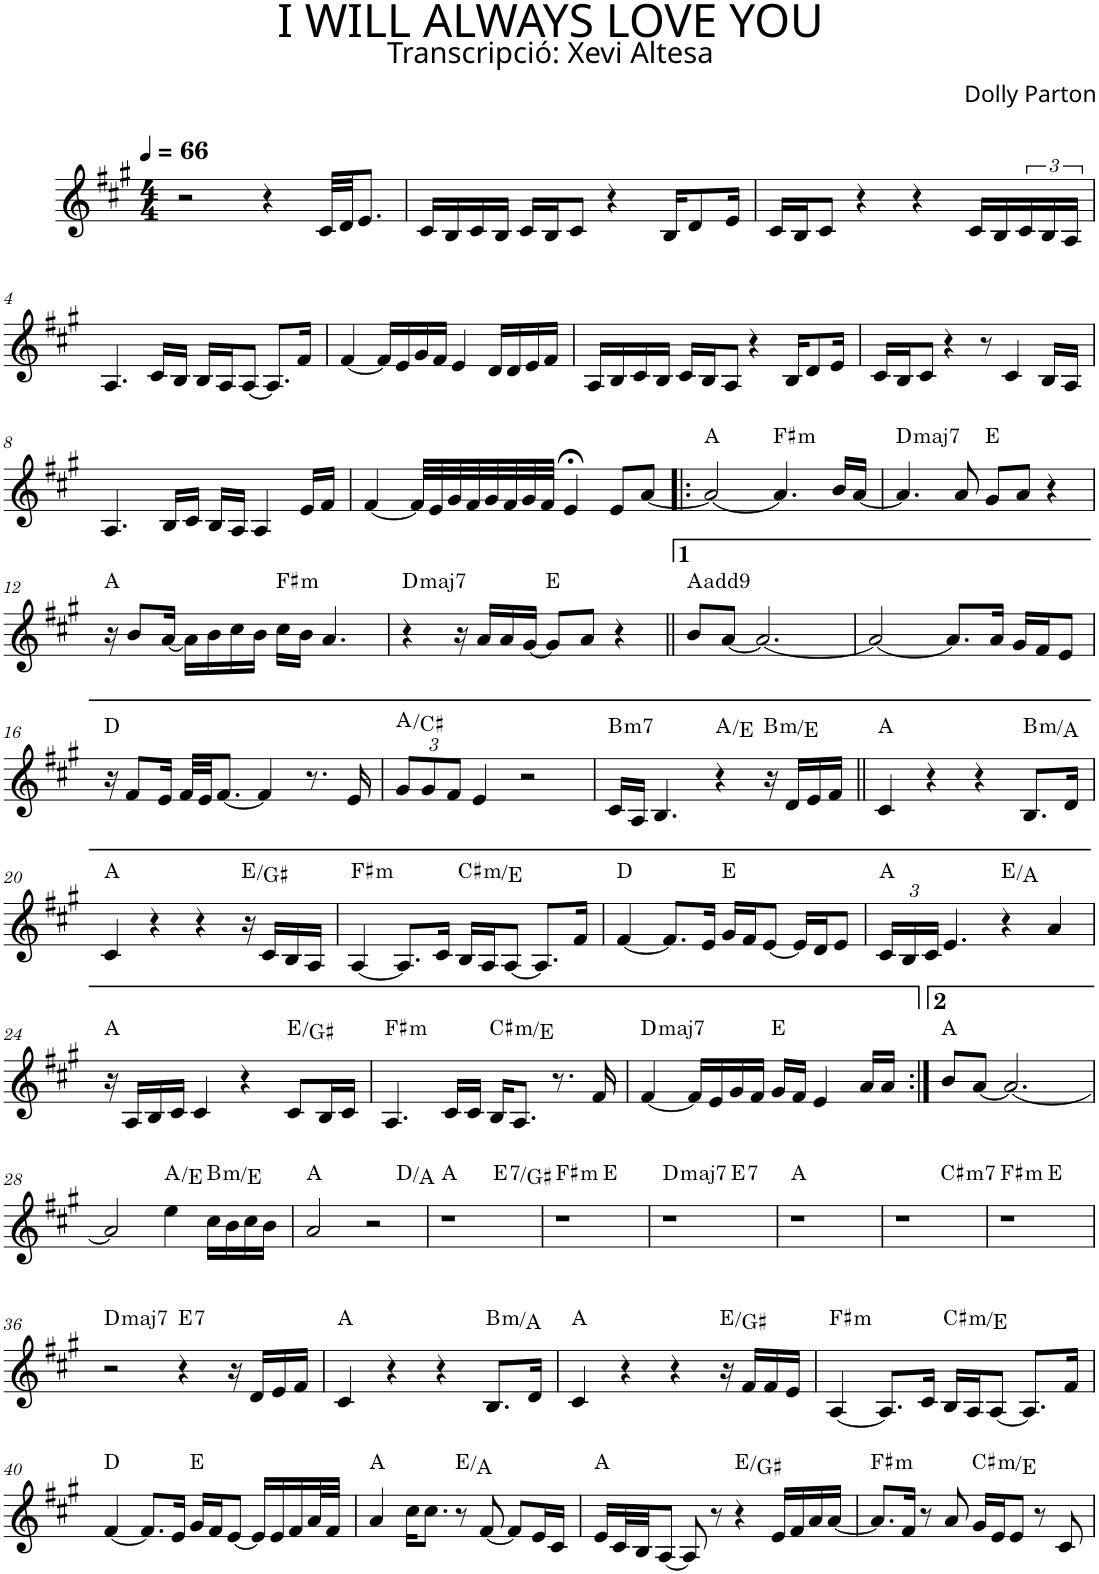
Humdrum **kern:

**kern	**harte
*part1	*part1
*staff1	*
*I"P1	*
*clefG2	*
*k[f#c#g#]	*
*A:	*
*M4/4	*
*MM66	*
=1	=1
2r	.
4r	.
32c#/LLL	.
32d/JJ	.
8.e/J	.
=2	=2
16c#/LL	.
16B/	.
16c#/	.
16B/JJ	.
16c#/LL	.
16B/J	.
8c#/J	.
4r	.
16B/KL	.
8d/	.
16e/Jk	.
=3	=3
16c#/LL	.
16B/J	.
8c#/J	.
4r	.
4r	.
16c#/LL	.
16B/	.
24c#/	.
24B/	.
24A/JJ	.
!!LO:LB:g=z
=4	=4
4.A/	.
16c#/LL	.
16B/JJ	.
16B/LL	.
16A/J	.
[<8A/J	.
8.A/L]	.
16f#/Jk	.
=5	=5
[<4f#/	.
16f#/LL]	.
16e/	.
16g#/	.
16f#/JJ	.
4e/	.
16d/LL	.
16d/	.
16e/	.
16f#/JJ	.
=6	=6
16A/LL	.
16B/	.
16c#/	.
16B/JJ	.
16c#/LL	.
16B/J	.
8A/J	.
4r	.
16B/KL	.
8d/	.
16e/Jk	.
=7	=7
16c#/LL	.
16B/J	.
8c#/J	.
4r	.
8r	.
4c#/	.
16B/LL	.
16A/JJ	.
!!LO:LB:g=z
=8	=8
4.A/	.
16B/LL	.
16c#/JJ	.
16B/LL	.
16A/JJ	.
4A/	.
16e/LL	.
16f#/JJ	.
=9	=9
[<4f#/	.
32f#/LLL]	.
32e/	.
32g#/	.
32f#/	.
32g#/	.
32f#/	.
32g#/	.
32f#/JJJ	.
4e;</	.
8e/L	.
[<8a/J	.
=10!|:	=10!|:
2a/_	A:maj
!	!LO:H:kt=m
4.a/]	F#:min
16b/LL	.
[<16a/JJ	.
=11	=11
!	!LO:H:kt=maj7
4.a/]	D:maj7
8a/	.
8g#/L	E:maj
8a/J	.
4r	.
!!LO:LB:g=z
=12	=12
16r	A:maj
8b/L	.
[<16a/Jk	.
16a\LL]	.
16b\	.
16cc#\	.
16b\JJ	.
!	!LO:H:kt=m
16cc#\LL	F#:min
16b\JJ	.
4.a/	.
=13	=13
!	!LO:H:kt=maj7
4r	D:maj7
16r	.
16a/LL	.
16a/	.
[<16g#/JJ	.
8g#/L]	E:maj
8a/J	.
4r	.
=14||	=14||
8b/L	A:maj(9)
[<8a/J	.
2.a/_	.
=15	=15
2a/_	.
8.a/L]	.
16a/Jk	.
16g#/LL	.
16f#/J	.
8e/J	.
!!LO:LB:g=z
=16	=16
16r	D:maj
8f#/L	.
16e/Jk	.
32f#/LLL	.
32e/JJ	.
[<8.f#/J	.
4f#/]	.
8.r	.
16e/	.
=17	=17
*Xbrackettup	*
12g#/L	A:maj/3
12g#/	.
12f#/J	.
4e/	.
2r	.
=18	=18
!	!LO:H:kt=m7
16c#/LL	B:min7
16A/JJ	.
4.B/	.
4r	A:maj/5
!	!LO:H:kt=m
16r	B:min/4
16d/LL	.
16e/	.
16f#/JJ	.
=19||	=19||
4c#/	A:maj
4r	.
4r	.
!	!LO:H:kt=m
8.B/L	B:min/b7
16d/Jk	.
!!LO:LB:g=z
=20	=20
4c#/	A:maj
4r	.
4r	.
16r	E:maj/3
16c#/LL	.
16B/	.
16A/JJ	.
=21	=21
!	!LO:H:kt=m
[<4A/	F#:min
8.A/L]	.
16c#/Jk	.
!	!LO:H:kt=m
16B/LL	C#:min/b3
16A/J	.
[<8A/J	.
8.A/L]	.
16f#/Jk	.
=22	=22
[<4f#/	D:maj
8.f#/L]	.
16e/Jk	.
16g#/LL	E:maj
16f#/J	.
[<8e/J	.
16e/LL]	.
16d/J	.
8e/J	.
=23	=23
24c#/LL	A:maj
24B/	.
24c#/JJ	.
4.e/	.
4r	E:maj/4
4a/	.
!!LO:LB:g=z
=24	=24
16r	A:maj
16A/LL	.
16B/	.
16c#/JJ	.
4c#/	.
4r	.
8c#/L	E:maj/3
16B/L	.
16c#/JJ	.
=25	=25
!	!LO:H:kt=m
4.A/	F#:min
16c#/LL	.
16c#/JJ	.
!	!LO:H:kt=m
16B/KL	C#:min/b3
8.A/J	.
8.r	.
16f#/	.
=26	=26
!	!LO:H:kt=maj7
[<4f#/	D:maj7
16f#/LL]	.
16e/	.
16g#/	.
16f#/JJ	.
16g#/LL	E:maj
16f#/JJ	.
4e/	.
16a/LL	.
16a/JJ	.
=27:|!	=27:|!
8b/L	A:maj
[<8a/J	.
2.a/_	.
!!LO:LB:g=z
=28	=28
2a/]	.
4ee\	A:maj/5
!	!LO:H:kt=m
16cc#\LL	B:min/4
16b\	.
16cc#\	.
16b\JJ	.
=29	=29
*^	*
2a/	2.ryy	A:maj
2r	.	.
.	4ryy	D:maj/5
=30	=30	=30
1r	2.ryy	A:maj
!	!	!LO:H:kt=7
.	4ryy	E:7/3
=31	=31	=31
!	!	!LO:H:kt=m
1r	2ryy	F#:min
.	2ryy	E:maj
=32	=32	=32
!	!	!LO:H:kt=maj7
1r	2ryy	D:maj7
!	!	!LO:H:kt=7
.	2ryy	E:7
*v	*v	*
=33	=33
1r	A:maj
=34	=34
*^	*
1r	2ryy	.
!	!	!LO:H:kt=m7
.	2ryy	C#:min7
=35	=35	=35
!	!	!LO:H:kt=m
1r	2ryy	F#:min
.	2ryy	E:maj
!!LO:LB:g=z	!!
=36	=36	=36
!	!	!LO:H:kt=maj7
*v	*v	*
2r	D:maj7
!	!LO:H:kt=7
4r	E:7
16r	.
16d/LL	.
16e/	.
16f#/JJ	.
=37	=37
4c#/	A:maj
4r	.
4r	.
!	!LO:H:kt=m
8.B/L	B:min/b7
16d/Jk	.
=38	=38
4c#/	A:maj
4r	.
4r	.
16r	E:maj/3
16f#/LL	.
16f#/	.
16e/JJ	.
=39	=39
!	!LO:H:kt=m
[<4A/	F#:min
8.A/L]	.
16c#/Jk	.
!	!LO:H:kt=m
16B/LL	C#:min/b3
16A/J	.
[<8A/J	.
8.A/L]	.
16f#/Jk	.
!!LO:LB:g=z
=40	=40
[<4f#/	D:maj
8.f#/L]	.
16e/Jk	.
16g#/LL	E:maj
16f#/J	.
[<8e/J	.
16e/LL]	.
16e/	.
16f#/	.
32a/L	.
32f#/JJJ	.
=41	=41
4a/	A:maj
16cc#\KL	.
8.cc#\J	.
8r	E:maj/4
[<8f#/	.
8f#/L]	.
16e/L	.
16c#/JJ	.
=42	=42
16e/LL	A:maj
32c#/L	.
32B/JJ	.
[8A/J	.
8A/]	.
8r	.
4r	E:maj/3
16e/LL	.
16f#/	.
16a/	.
[<16a/JJ	.
=43	=43
!	!LO:H:kt=m
8.a/L]	F#:min
16f#/Jk	.
8r	.
8a/	.
!	!LO:H:kt=m
16g#/LL	C#:min/b3
16e/J	.
8e/J	.
8r	.
8c#/	.
=	=
*-	*-
